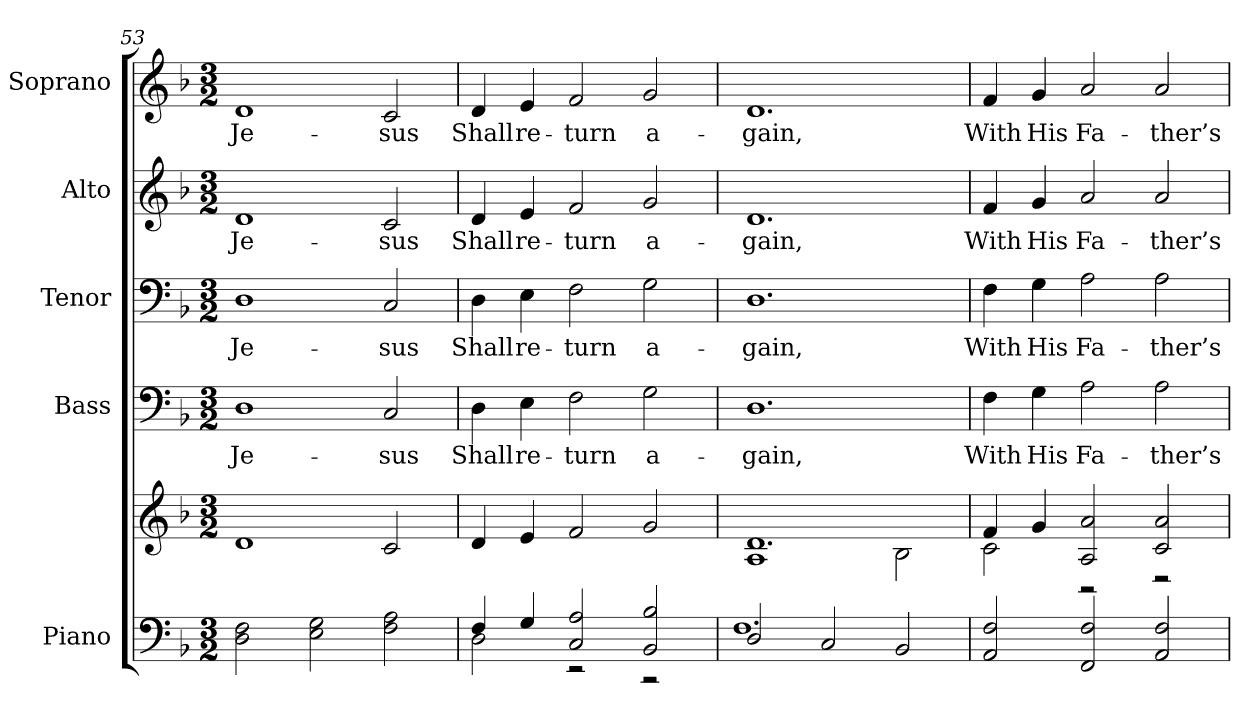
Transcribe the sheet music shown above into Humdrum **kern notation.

**kern	**kern	**kern	**text	**kern	**text	**kern	**text	**kern	**text
*part5	*part5	*part4	*part4	*part3	*part3	*part2	*part2	*part1	*part1
*staff6	*staff5	*staff4	*staff4	*staff3	*staff3	*staff2	*staff2	*staff1	*staff1
*I"Piano	*	*I"Bass	*	*I"Tenor	*	*I"Alto	*	*I"Soprano	*
*I'Pno.	*	*I'B.	*	*I'T.	*	*I'A.	*	*I'S.	*
!!LO:PB:g=z
*clefF4	*clefG2	*clefF4	*	*clefF4	*	*clefG2	*	*clefG2	*
*k[b-]	*k[b-]	*k[b-]	*	*k[b-]	*	*k[b-]	*	*k[b-]	*
*F:	*F:	*F:	*	*F:	*	*F:	*	*F:	*
*M3/2	*M3/2	*M3/2	*	*M3/2	*	*M3/2	*	*M3/2	*
=53	=53	=53	=53	=53	=53	=53	=53	=53	=53
!	!	!	!LO:LY:b:color=#000000	!	!	!	!	!	!
!	!	!	!	!	!LO:LY:b:color=#000000	!	!	!	!
!	!	!	!	!	!	!	!LO:LY:b:color=#000000	!	!
!	!	!	!	!	!	!	!	!	!LO:LY:b:color=#000000
2Di\ 2Fi	1di	1Di	Je-	1Di	Je-	1di	Je-	1di	Je-
2Ei\ 2Gi	.	.	.	.	.	.	.	.	.
!	!	!	!LO:LY:b:color=#000000	!	!	!	!	!	!
!	!	!	!	!	!LO:LY:b:color=#000000	!	!	!	!
!	!	!	!	!	!	!	!LO:LY:b:color=#000000	!	!
!	!	!	!	!	!	!	!	!	!LO:LY:b:color=#000000
2Fi\ 2Ai	2ci/	2Ci/	-sus	2Ci/	-sus	2ci/	-sus	2ci/	-sus
=54	=54	=54	=54	=54	=54	=54	=54	=54	=54
*^	*	*	*	*	*	*	*	*	*
!	!	!	!	!LO:LY:b:color=#000000	!	!	!	!	!	!
!	!	!	!	!	!	!LO:LY:b:color=#000000	!	!	!	!
!	!	!	!	!	!	!	!	!LO:LY:b:color=#000000	!	!
!	!	!	!	!	!	!	!	!	!	!LO:LY:b:color=#000000
4Fi/	2Di\	4di/	4Di\	Shall	4Di\	Shall	4di/	Shall	4di/	Shall
!	!	!	!	!LO:LY:b:color=#000000	!	!	!	!	!	!
!	!	!	!	!	!	!LO:LY:b:color=#000000	!	!	!	!
!	!	!	!	!	!	!	!	!LO:LY:b:color=#000000	!	!
!	!	!	!	!	!	!	!	!	!	!LO:LY:b:color=#000000
4Gi/	.	4ei/	4Ei\	re-	4Ei\	re-	4ei/	re-	4ei/	re-
!	!	!	!	!LO:LY:b:color=#000000	!	!	!	!	!	!
!	!	!	!	!	!	!LO:LY:b:color=#000000	!	!	!	!
!	!	!	!	!	!	!	!	!LO:LY:b:color=#000000	!	!
!	!	!	!	!	!	!	!	!	!	!LO:LY:b:color=#000000
2Ci/ 2Ai	2r	2fi/	2Fi\	-turn	2Fi\	-turn	2fi/	-turn	2fi/	-turn
!	!	!	!	!LO:LY:b:color=#000000	!	!	!	!	!	!
!	!	!	!	!	!	!LO:LY:b:color=#000000	!	!	!	!
!	!	!	!	!	!	!	!	!LO:LY:b:color=#000000	!	!
!	!	!	!	!	!	!	!	!	!	!LO:LY:b:color=#000000
2BB-i/ 2B-i	2r	2gi/	2Gi\	a-	2Gi\	a-	2gi/	a-	2gi/	a-
=55	=55	=55	=55	=55	=55	=55	=55	=55	=55	=55
*	*	*^	*	*	*	*	*	*	*	*
!	!	!	!	!	!LO:LY:b:color=#000000	!	!	!	!	!	!
!	!	!	!	!	!	!	!LO:LY:b:color=#000000	!	!	!	!
!	!	!	!	!	!	!	!	!	!LO:LY:b:color=#000000	!	!
!	!	!	!	!	!	!	!	!	!	!	!LO:LY:b:color=#000000
2Di/	1.Fi	1.di	1Ai	1.Di	-gain,	1.Di	-gain,	1.di	-gain,	1.di	-gain,
2Ci/	.	.	.	.	.	.	.	.	.	.	.
2BB-i/	.	.	2B-i\	.	.	.	.	.	.	.	.
*v	*v	*	*	*	*	*	*	*	*	*	*
!!LO:PB:g=z
=56	=56	=56	=56	=56	=56	=56	=56	=56	=56	=56
!	!	!	!	!LO:LY:b:color=#000000	!	!	!	!	!	!
!	!	!	!	!	!	!LO:LY:b:color=#000000	!	!	!	!
!	!	!	!	!	!	!	!	!LO:LY:b:color=#000000	!	!
!	!	!	!	!	!	!	!	!	!	!LO:LY:b:color=#000000
2AAi/ 2Fi	4fi/	2ci\	4Fi\	With	4Fi\	With	4fi/	With	4fi/	With
!	!	!	!	!LO:LY:b:color=#000000	!	!	!	!	!	!
!	!	!	!	!	!	!LO:LY:b:color=#000000	!	!	!	!
!	!	!	!	!	!	!	!	!LO:LY:b:color=#000000	!	!
!	!	!	!	!	!	!	!	!	!	!LO:LY:b:color=#000000
.	4gi/	.	4Gi\	His	4Gi\	His	4gi/	His	4gi/	His
!	!	!	!	!LO:LY:b:color=#000000	!	!	!	!	!	!
!	!	!	!	!	!	!LO:LY:b:color=#000000	!	!	!	!
!	!	!	!	!	!	!	!	!LO:LY:b:color=#000000	!	!
!	!	!	!	!	!	!	!	!	!	!LO:LY:b:color=#000000
2FFi/ 2Fi	2Ai/ 2ai	2r	2Ai\	Fa-	2Ai\	Fa-	2ai/	Fa-	2ai/	Fa-
!	!	!	!	!LO:LY:b:color=#000000	!	!	!	!	!	!
!	!	!	!	!	!	!LO:LY:b:color=#000000	!	!	!	!
!	!	!	!	!	!	!	!	!LO:LY:b:color=#000000	!	!
!	!	!	!	!	!	!	!	!	!	!LO:LY:b:color=#000000
2AAi/ 2Fi	2ci/ 2ai	2r	2Ai\	-ther’s	2Ai\	-ther’s	2ai/	-ther’s	2ai/	-ther’s
*	*v	*v	*	*	*	*	*	*	*	*
=	=	=	=	=	=	=	=	=	=
*-	*-	*-	*-	*-	*-	*-	*-	*-	*-
